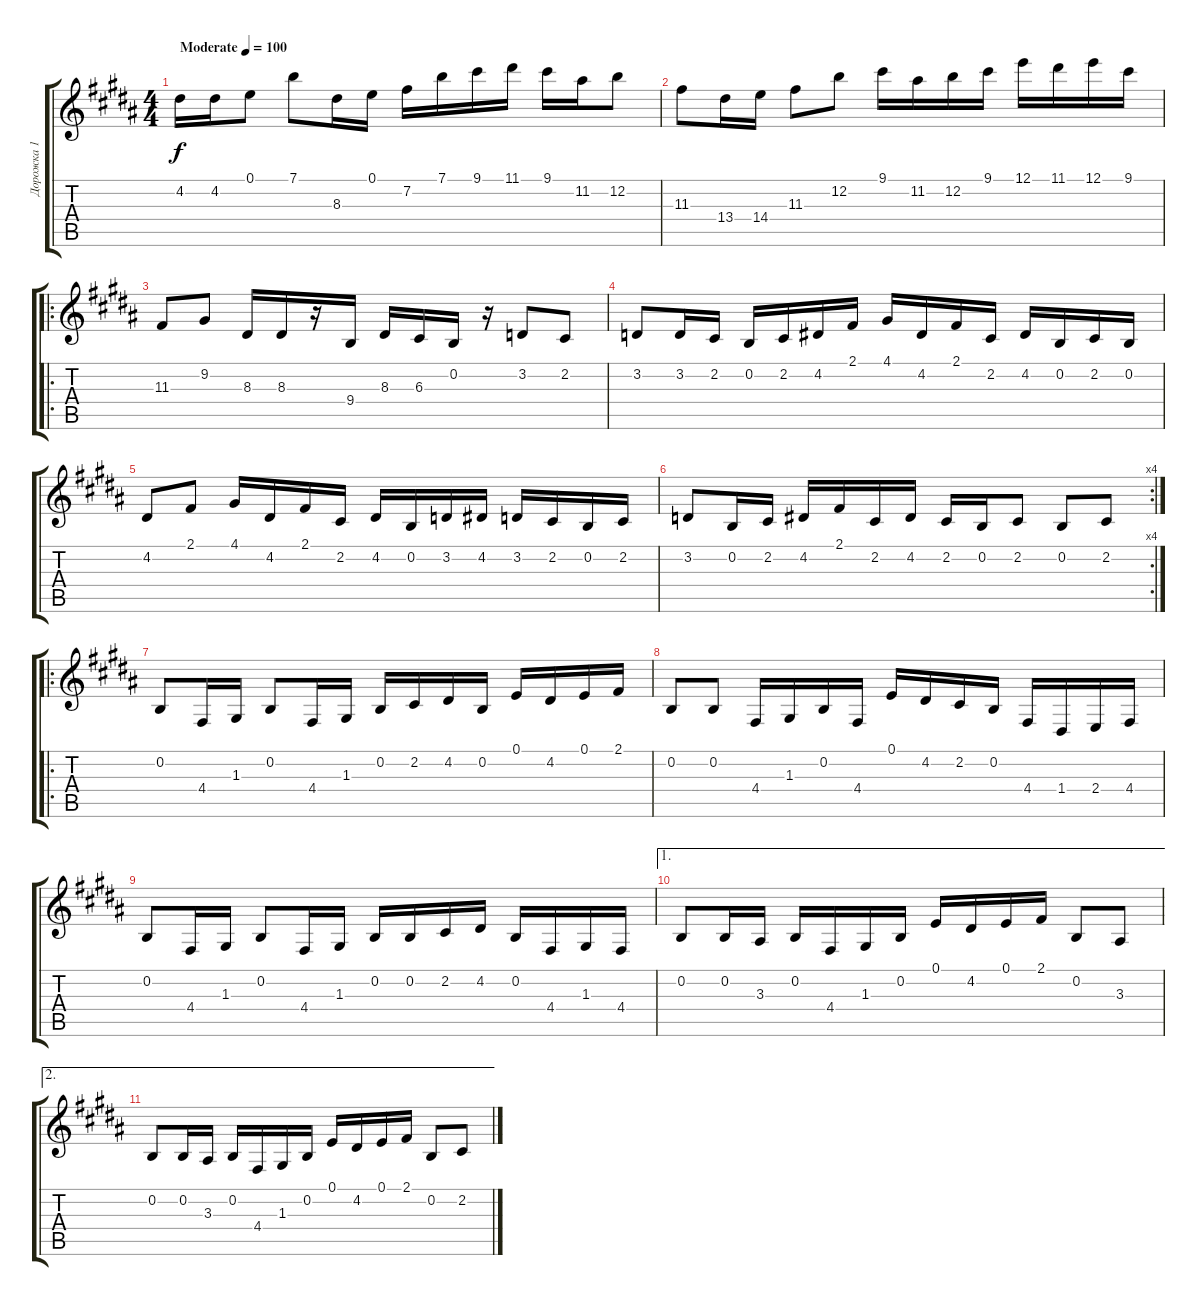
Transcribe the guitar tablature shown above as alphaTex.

\track ("Дорожка 1" "Дорожка 1") {instrument vibraphone}
\staff {score tabs}
\tuning (E4 B3 G3 D3 A2 E2) {hide}
\ts (4 4)
\tempo (100 "Moderate")
\clef g2
\ks b
4.2.16{ot 8vb dy f instrument vibraphone} 4.2.16{ot 8vb} 0.1.8{ot 8vb} 7.1.8{ot 8vb} 8.3.16{ot 8vb} 0.1.16{ot 8vb} 7.2.16{ot 8vb} 7.1.16{ot 8vb} 9.1.16{ot 8vb} 11.1.16{ot 8vb} 9.1.16{ot 8vb} 11.2.16{ot 8vb} 12.2.8{ot 8vb} |
11.3.8{ot 8vb} 13.4.16{ot 8vb} 14.4.16{ot 8vb} 11.3.8{ot 8vb} 12.2.8{ot 8vb} 9.1.16{ot 8vb} 11.2.16{ot 8vb} 12.2.16{ot 8vb} 9.1.16{ot 8vb} 12.1.16{ot 8vb} 11.1.16{ot 8vb} 12.1.16{ot 8vb} 9.1.16{ot 8vb} |
\ro
11.3.8 9.2.8 8.3.16 8.3.16 r.16 9.4.16 8.3.16 6.3.16 0.2.16 r.16 3.2.8 2.2.8 |
3.2.8 3.2.16 2.2.16 0.2.16 2.2.16 4.2.16 2.1.16 4.1.16 4.2.16 2.1.16 2.2.16 4.2.16 0.2.16 2.2.16 0.2.16 |
4.2.8 2.1.8 4.1.16 4.2.16 2.1.16 2.2.16 4.2.16 0.2.16 3.2.16 4.2.16 3.2.16 2.2.16 0.2.16 2.2.16 |
\rc 4
3.2.8 0.2.16 2.2.16 4.2.16 2.1.16 2.2.16 4.2.16 2.2.16 0.2.16 2.2.8 0.2.8 2.2.8 |
\ro
0.2.8 4.4.16 1.3.16 0.2.8 4.4.16 1.3.16 0.2.16 2.2.16 4.2.16 0.2.16 0.1.16 4.2.16 0.1.16 2.1.16 |
0.2.8 0.2.8 4.4.16 1.3.16 0.2.16 4.4.16 0.1.16 4.2.16 2.2.16 0.2.16 4.4.16 1.4.16 2.4.16 4.4.16 |
0.2.8 4.4.16 1.3.16 0.2.8 4.4.16 1.3.16 0.2.16 0.2.16 2.2.16 4.2.16 0.2.16 4.4.16 1.3.16 4.4.16 |
\ae 1
0.2.8 0.2.16 3.3.16 0.2.16 4.4.16 1.3.16 0.2.16 0.1.16 4.2.16 0.1.16 2.1.16 0.2.8 3.3.8 |
\ae 2
0.2.8 0.2.16 3.3.16 0.2.16 4.4.16 1.3.16 0.2.16 0.1.16 4.2.16 0.1.16 2.1.16 0.2.8 2.2.8
